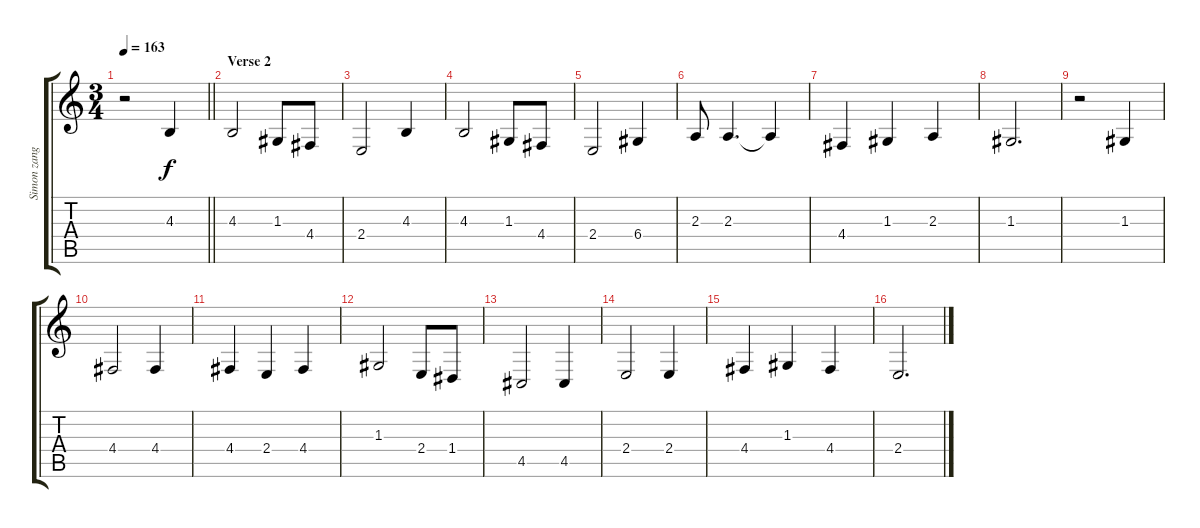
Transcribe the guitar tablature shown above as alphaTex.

\track ("Simon zang" "Simon zang") {instrument ocarina}
\staff {score tabs}
\tuning (E4 B3 G3 D3 A2 E2) {hide}
\ts (3 4)
\tempo 163
\clef g2
\barLineRight lightlight
\ks c
r.2{dy f} 4.3.4 |
\section ("" "Verse 2")
4.3.2 1.3.8 4.4.8 |
2.4.2 4.3.4 |
4.3.2 1.3.8 4.4.8 |
2.4.2 6.4.4 |
2.3.8 2.3.4{d} 2.3{t}.4 |
4.4.4 1.3.4 2.3.4 |
1.3.2{d} |
r.2 1.3.4 |
4.4.2 4.4.4 |
4.4.4 2.4.4 4.4.4 |
1.3.2 2.4.8 1.4.8 |
4.5.2 4.5.4 |
2.4.2 2.4.4 |
4.4.4 1.3.4 4.4.4 |
2.4.2{d}
